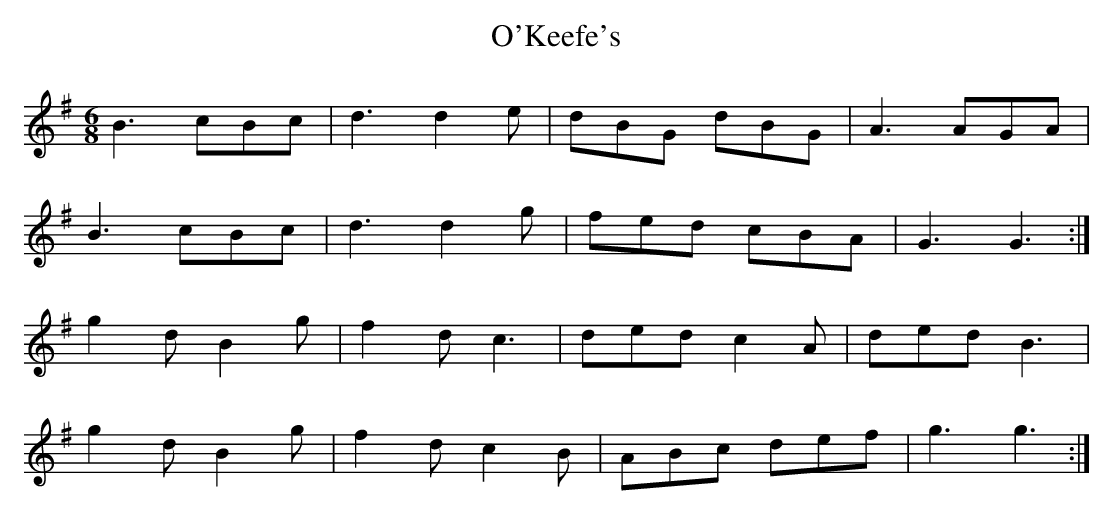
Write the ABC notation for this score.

X:1
T:O'Keefe's
M:6/8
L:1/8
K:G Major
B3 cBc|d3 d2e|dBG dBG|A3 AGA|!
B3 cBc|d3 d2g|fed cBA|G3 G3:|!
g2d B2g|f2d c3|ded c2A|ded B3|!
g2d B2g|f2d c2B|ABc def|g3 g3:|!
